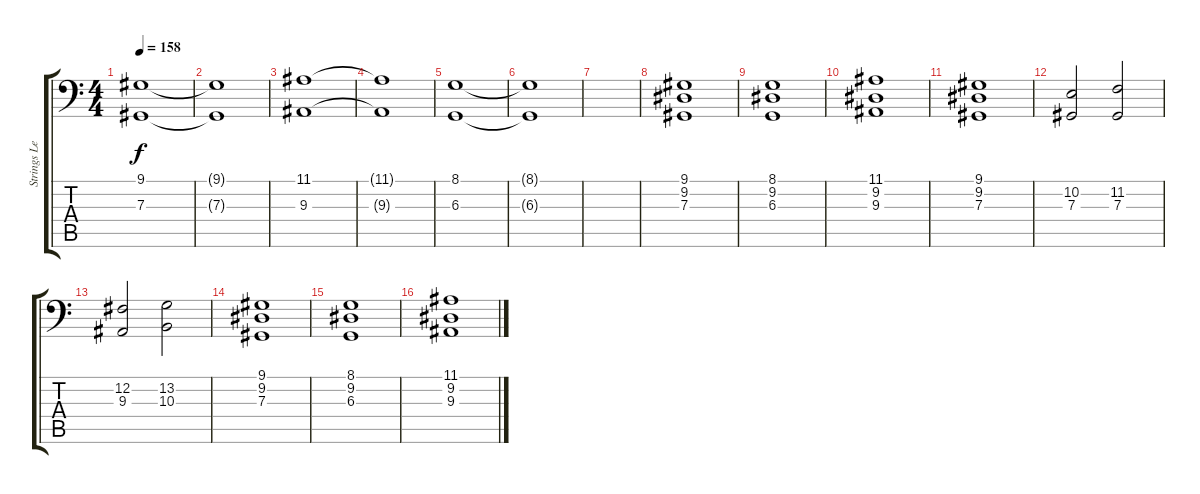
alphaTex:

\track ("Strings LeftHand" "Strings Le") {instrument stringensemble1}
\staff {score tabs}
\tuning (B2 Gb2 Db2 Ab1 Eb1 Bb0) {hide}
\ts (4 4)
\tempo 158
\clef f4
\ks c
(9.1 7.3).1{dy f} |
(9.1{t} 7.3{t}).1 |
(11.1 9.3).1 |
(11.1{t} 9.3{t}).1 |
(8.1 6.3).1 |
(8.1{t} 6.3{t}).1 |
|
(9.1 9.2 7.3).1 |
(8.1 9.2 6.3).1 |
(11.1 9.2 9.3).1 |
(9.1 9.2 7.3).1 |
(10.2 7.3).2 (11.2 7.3).2 |
(12.2 9.3).2 (13.2 10.3).2 |
(9.1 9.2 7.3).1 |
(8.1 9.2 6.3).1 |
(11.1 9.2 9.3).1
